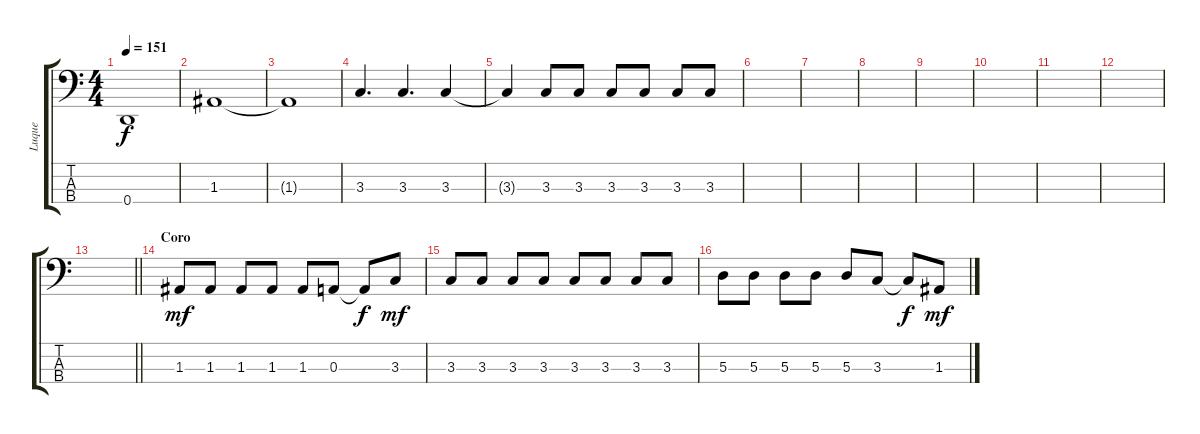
\track ("Luque" "Luque") {instrument electricbassfinger}
\staff {score tabs}
\tuning (G2 D2 A1 D1) {hide}
\ts (4 4)
\tempo 151
\clef f4
\ks c
0.4{t}.1{dy f} |
1.3.1 |
1.3{t}.1 |
3.3.4{d} 3.3.4{d} 3.3.4 |
3.3{t}.4 3.3.8 3.3.8 3.3.8 3.3.8 3.3.8 3.3.8 |
|
|
|
|
|
|
|
\barLineRight lightlight
|
\section ("" "Coro")
1.3.8{dy mf} 1.3.8 1.3.8 1.3.8 1.3.8 0.3.8 0.3{t}.8{dy f} 3.3.8{dy mf} |
3.3.8 3.3.8 3.3.8 3.3.8 3.3.8 3.3.8 3.3.8 3.3.8 |
5.3.8 5.3.8 5.3.8 5.3.8 5.3.8 3.3.8 3.3{t}.8{dy f} 1.3.8{dy mf}
